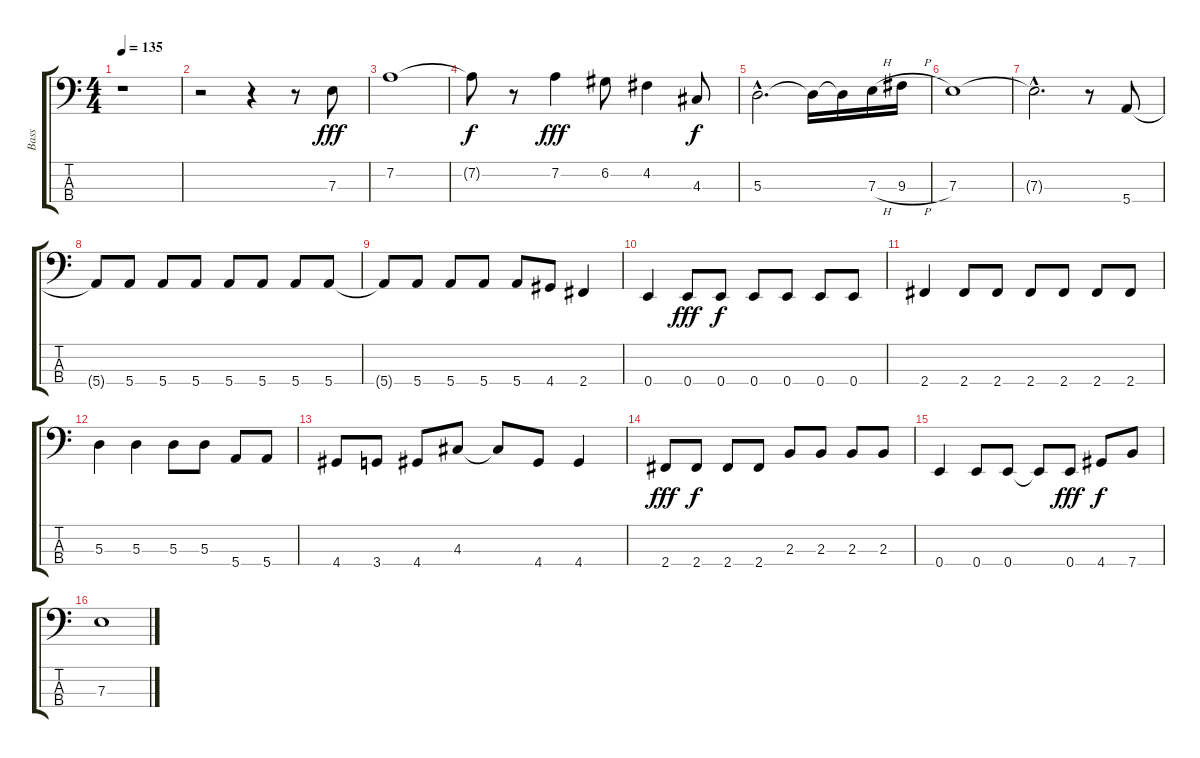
\track ("Bass" "Bass") {instrument electricbassfinger}
\staff {score tabs}
\tuning (G2 D2 A1 E1) {hide}
\ts (4 4)
\tempo 135
\clef f4
\ks c
r.1{dy fff instrument electricbassfinger} |
r.2 r.4 r.8 7.3.8 |
7.2.1 |
7.2{t}.8{dy f} r.8 7.2.4{dy fff} 6.2.8 4.2.4 4.3.8{dy f} |
5.3{hac}.2{d} 5.3{t}.16 5.3{t}.16 7.3{h}.16 9.3{h}.16 |
7.3.1 |
7.3{hac t}.2{d} r.8 5.4.8 |
5.4{t}.8 5.4.8 5.4.8 5.4.8 5.4.8 5.4.8 5.4.8 5.4.8 |
5.4{t}.8 5.4.8 5.4.8 5.4.8 5.4.8 4.4.8 2.4.4 |
0.4.4 0.4.8{dy fff} 0.4.8{dy f} 0.4.8 0.4.8 0.4.8 0.4.8 |
2.4.4 2.4.8 2.4.8 2.4.8 2.4.8 2.4.8 2.4.8 |
5.3.4 5.3.4 5.3.8 5.3.8 5.4.8 5.4.8 |
4.4.8 3.4.8 4.4.8 4.3.8 4.3{t}.8 4.4.8 4.4.4 |
2.4.8{dy fff} 2.4.8{dy f} 2.4.8 2.4.8 2.3.8 2.3.8 2.3.8 2.3.8 |
0.4.4 0.4.8 0.4.8 0.4{t}.8 0.4.8{dy fff} 4.4.8{dy f} 7.4.8 |
7.3.1
